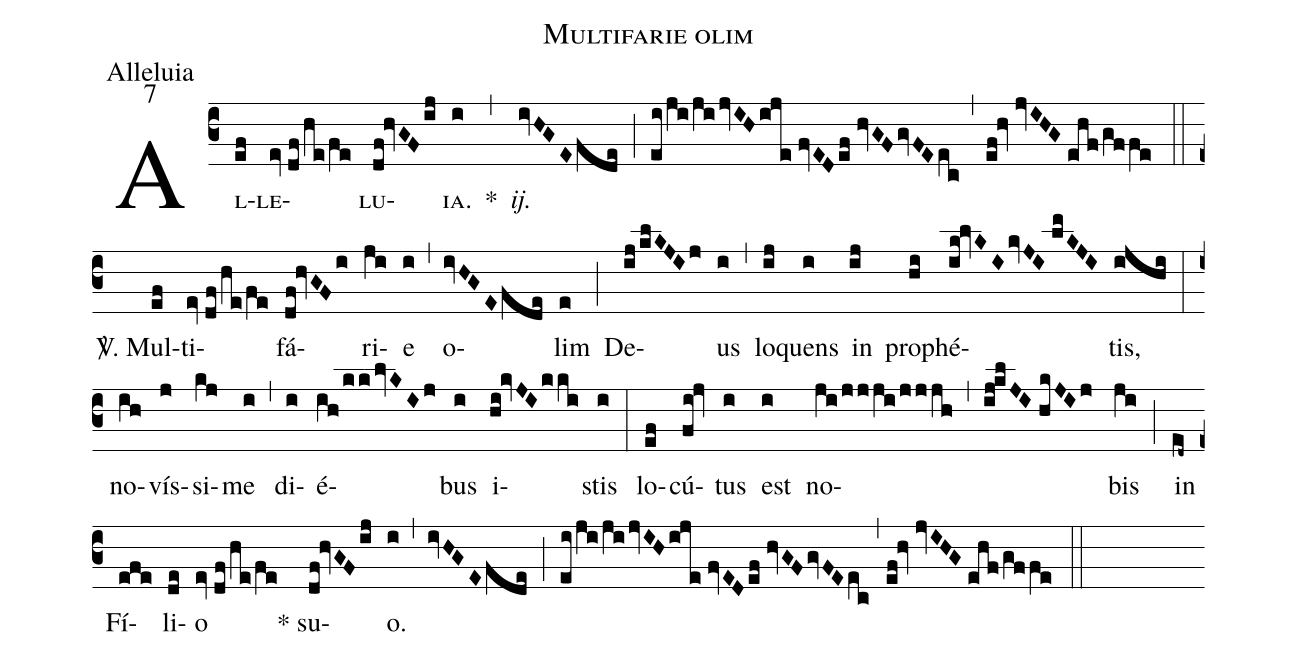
name:Multifarie olim;
office-part:Alleluia;
mode:7;
%%
(c3) A<sc>l</sc>(ef)<sc>le</sc>(ev//df/he/fe)<sc>lu</sc>(df!hvGFij)<sc>ia</sc>.(i) *(,) <i>i{j.}</i>(ivHGEfde) (;) (ei/ji/jijvIHije//fvEDef//hvGFgvFEec) (,) (ef!hv//jvIHG//ehf/gffe) (::)
<sp>V/</sp>. Mul(ef)ti(ev//df/he/fe)fá(df!hvGFi)ri(ji)e(i) (,) o(ivHGEfde)lim(e) (;) De(ij/klKJIj)us(i) (,) lo(ij)quens(i) in(ij) pro(hi)phé(ik[oll:1]!lvKIkvJI//lmK[oll:0]JI)tis,(ijhi) (:) no(ih)vís(j)si(kj)me(i) (,) di(i)é(ih/k[oll:1]klvKIj)bus(i) i(hi!kvJIkki)stis(i) (:) lo(ef)cú(fi!jv)tus(i) est(i) no(ji/jjji/jjjh)(,)(ij!klJI//hkJIj)bis(ji) (;) in(ed~) Fí(efe)li(de)o(ev//df/he/fe) () * su(df!hvGFij)o.(i) (,) (ivHGEfde) (;) (ei/ji/jijvIHije//fvEDef//hvGFgvFEec,ef!hv//jvIHG//ehf/gffe) (::)
